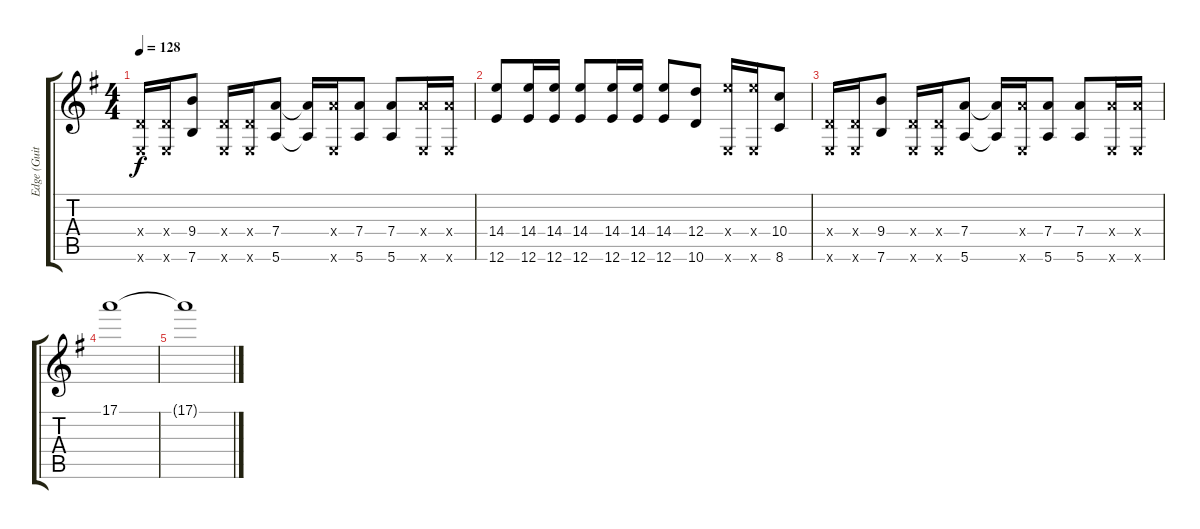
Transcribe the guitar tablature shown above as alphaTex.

\track ("Edge (Guitar1)" "Edge (Guit") {instrument distortionguitar}
\staff {score tabs}
\tuning (E4 B3 G3 D3 A2 E2) {hide}
\ts (4 4)
\tempo 128
\clef g2
\ks g
(0.4{x} 0.6{x}).16{dy f} (0.4{x} 0.6{x}).16 (9.4 7.6).8 (0.4{x} 0.6{x}).16 (0.4{x} 0.6{x}).16 (7.4 5.6).8 (7.4{t} 5.6{t}).16 (7.4{x} 0.6{x}).16 (7.4 5.6).8 (7.4 5.6).8 (7.4{x} 0.6{x}).16 (7.4{x} 0.6{x}).16 |
(14.4 12.6).8 (14.4 12.6).16 (14.4 12.6).16 (14.4 12.6).8 (14.4 12.6).16 (14.4 12.6).16 (14.4 12.6).8 (12.4 10.6).8 (14.4{x} 0.6{x}).16 (14.4{x} 0.6{x}).16 (10.4 8.6).8 |
(0.4{x} 0.6{x}).16 (0.4{x} 0.6{x}).16 (9.4 7.6).8 (0.4{x} 0.6{x}).16 (0.4{x} 0.6{x}).16 (7.4 5.6).8 (7.4{t} 5.6{t}).16 (7.4{x} 0.6{x}).16 (7.4 5.6).8 (7.4 5.6).8 (7.4{x} 0.6{x}).16 (7.4{x} 0.6{x}).16 |
17.1.1{volume 0} |
17.1{t}.1
